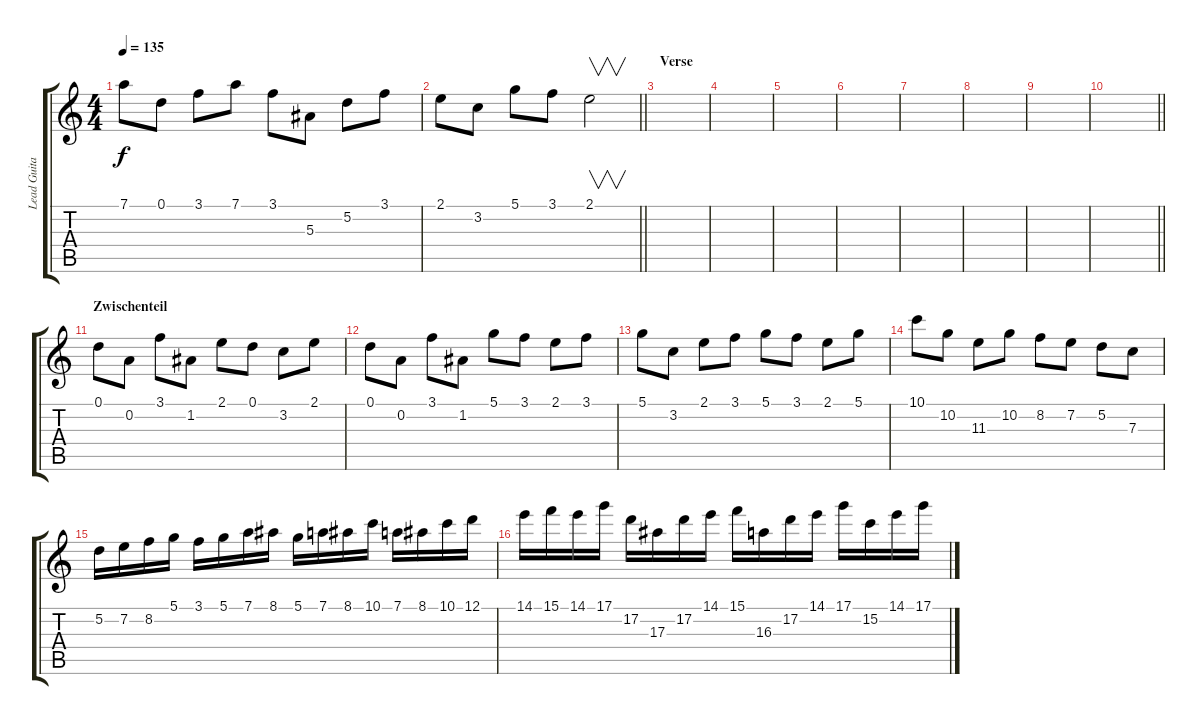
\track ("Lead Guitar (DER Armin)" "Lead Guita") {instrument distortionguitar}
\staff {score tabs}
\tuning (D4 A3 F3 C3 G2 C2) {hide}
\ts (4 4)
\tempo 135
\clef g2
\ks aminor
7.1.8{dy f} 0.1.8 3.1.8 7.1.8 3.1.8 5.3.8 5.2.8 3.1.8 |
\barLineRight lightlight
2.1.8 3.2.8 5.1.8 3.1.8 2.1.2{v} |
\section ("" "Verse")
|
|
|
|
|
|
|
\barLineRight lightlight
|
\section ("" "Zwischenteil")
0.1.8 0.2.8 3.1.8 1.2.8 2.1.8 0.1.8 3.2.8 2.1.8 |
0.1.8 0.2.8 3.1.8 1.2.8 5.1.8 3.1.8 2.1.8 3.1.8 |
5.1.8 3.2.8 2.1.8 3.1.8 5.1.8 3.1.8 2.1.8 5.1.8 |
10.1.8 10.2.8 11.3.8 10.2.8 8.2.8 7.2.8 5.2.8 7.3.8 |
5.2.16 7.2.16 8.2.16 5.1.16 3.1.16 5.1.16 7.1.16 8.1.16 5.1.16 7.1.16 8.1.16 10.1.16 7.1.16 8.1.16 10.1.16 12.1.16 |
14.1.16 15.1.16 14.1.16 17.1.16 17.2.16 17.3.16 17.2.16 14.1.16 15.1.16 16.3.16 17.2.16 14.1.16 17.1.16 15.2.16 14.1.16 17.1.16
